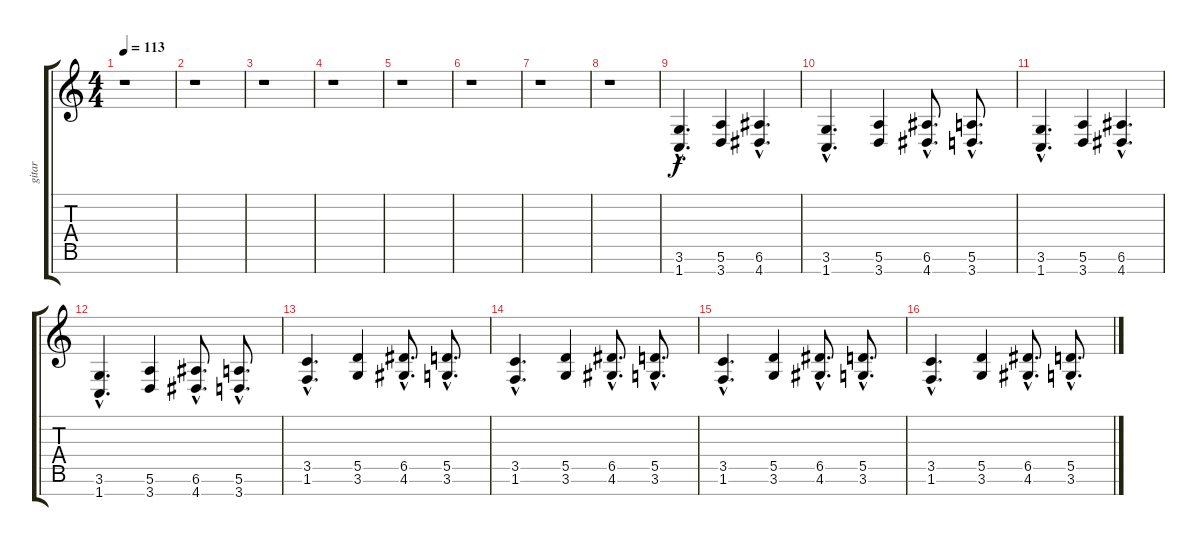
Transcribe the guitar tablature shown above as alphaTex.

\track ("gitar" "gitar") {instrument overdrivenguitar}
\staff {score tabs}
\tuning (E4 B3 G3 D3 A2 E2 B1) {hide}
\ts (4 4)
\tempo 113
\clef g2
\ks c
r.1{dy f} |
r.1 |
r.1 |
r.1 |
r.1 |
r.1 |
r.1 |
r.1 |
(3.6{hac} 1.7{hac}).4{d} (5.6 3.7).4 (6.6{hac} 4.7{hac}).4{d} |
(3.6{hac} 1.7{hac}).4{d} (5.6 3.7).4 (6.6{hac} 4.7{hac}).8{d} (5.6{hac} 3.7{hac}).8{d} |
(3.6{hac} 1.7{hac}).4{d} (5.6 3.7).4 (6.6{hac} 4.7{hac}).4{d} |
(3.6{hac} 1.7{hac}).4{d} (5.6 3.7).4 (6.6{hac} 4.7{hac}).8{d} (5.6{hac} 3.7{hac}).8{d} |
(3.5{hac} 1.6{hac}).4{d} (5.5 3.6).4 (6.5{hac} 4.6{hac}).8{d} (5.5{hac} 3.6{hac}).8{d} |
(3.5{hac} 1.6{hac}).4{d} (5.5 3.6).4 (6.5{hac} 4.6{hac}).8{d} (5.5{hac} 3.6{hac}).8{d} |
(3.5{hac} 1.6{hac}).4{d} (5.5 3.6).4 (6.5{hac} 4.6{hac}).8{d} (5.5{hac} 3.6{hac}).8{d} |
(3.5{hac} 1.6{hac}).4{d} (5.5 3.6).4 (6.5{hac} 4.6{hac}).8{d} (5.5{hac} 3.6{hac}).8{d}
